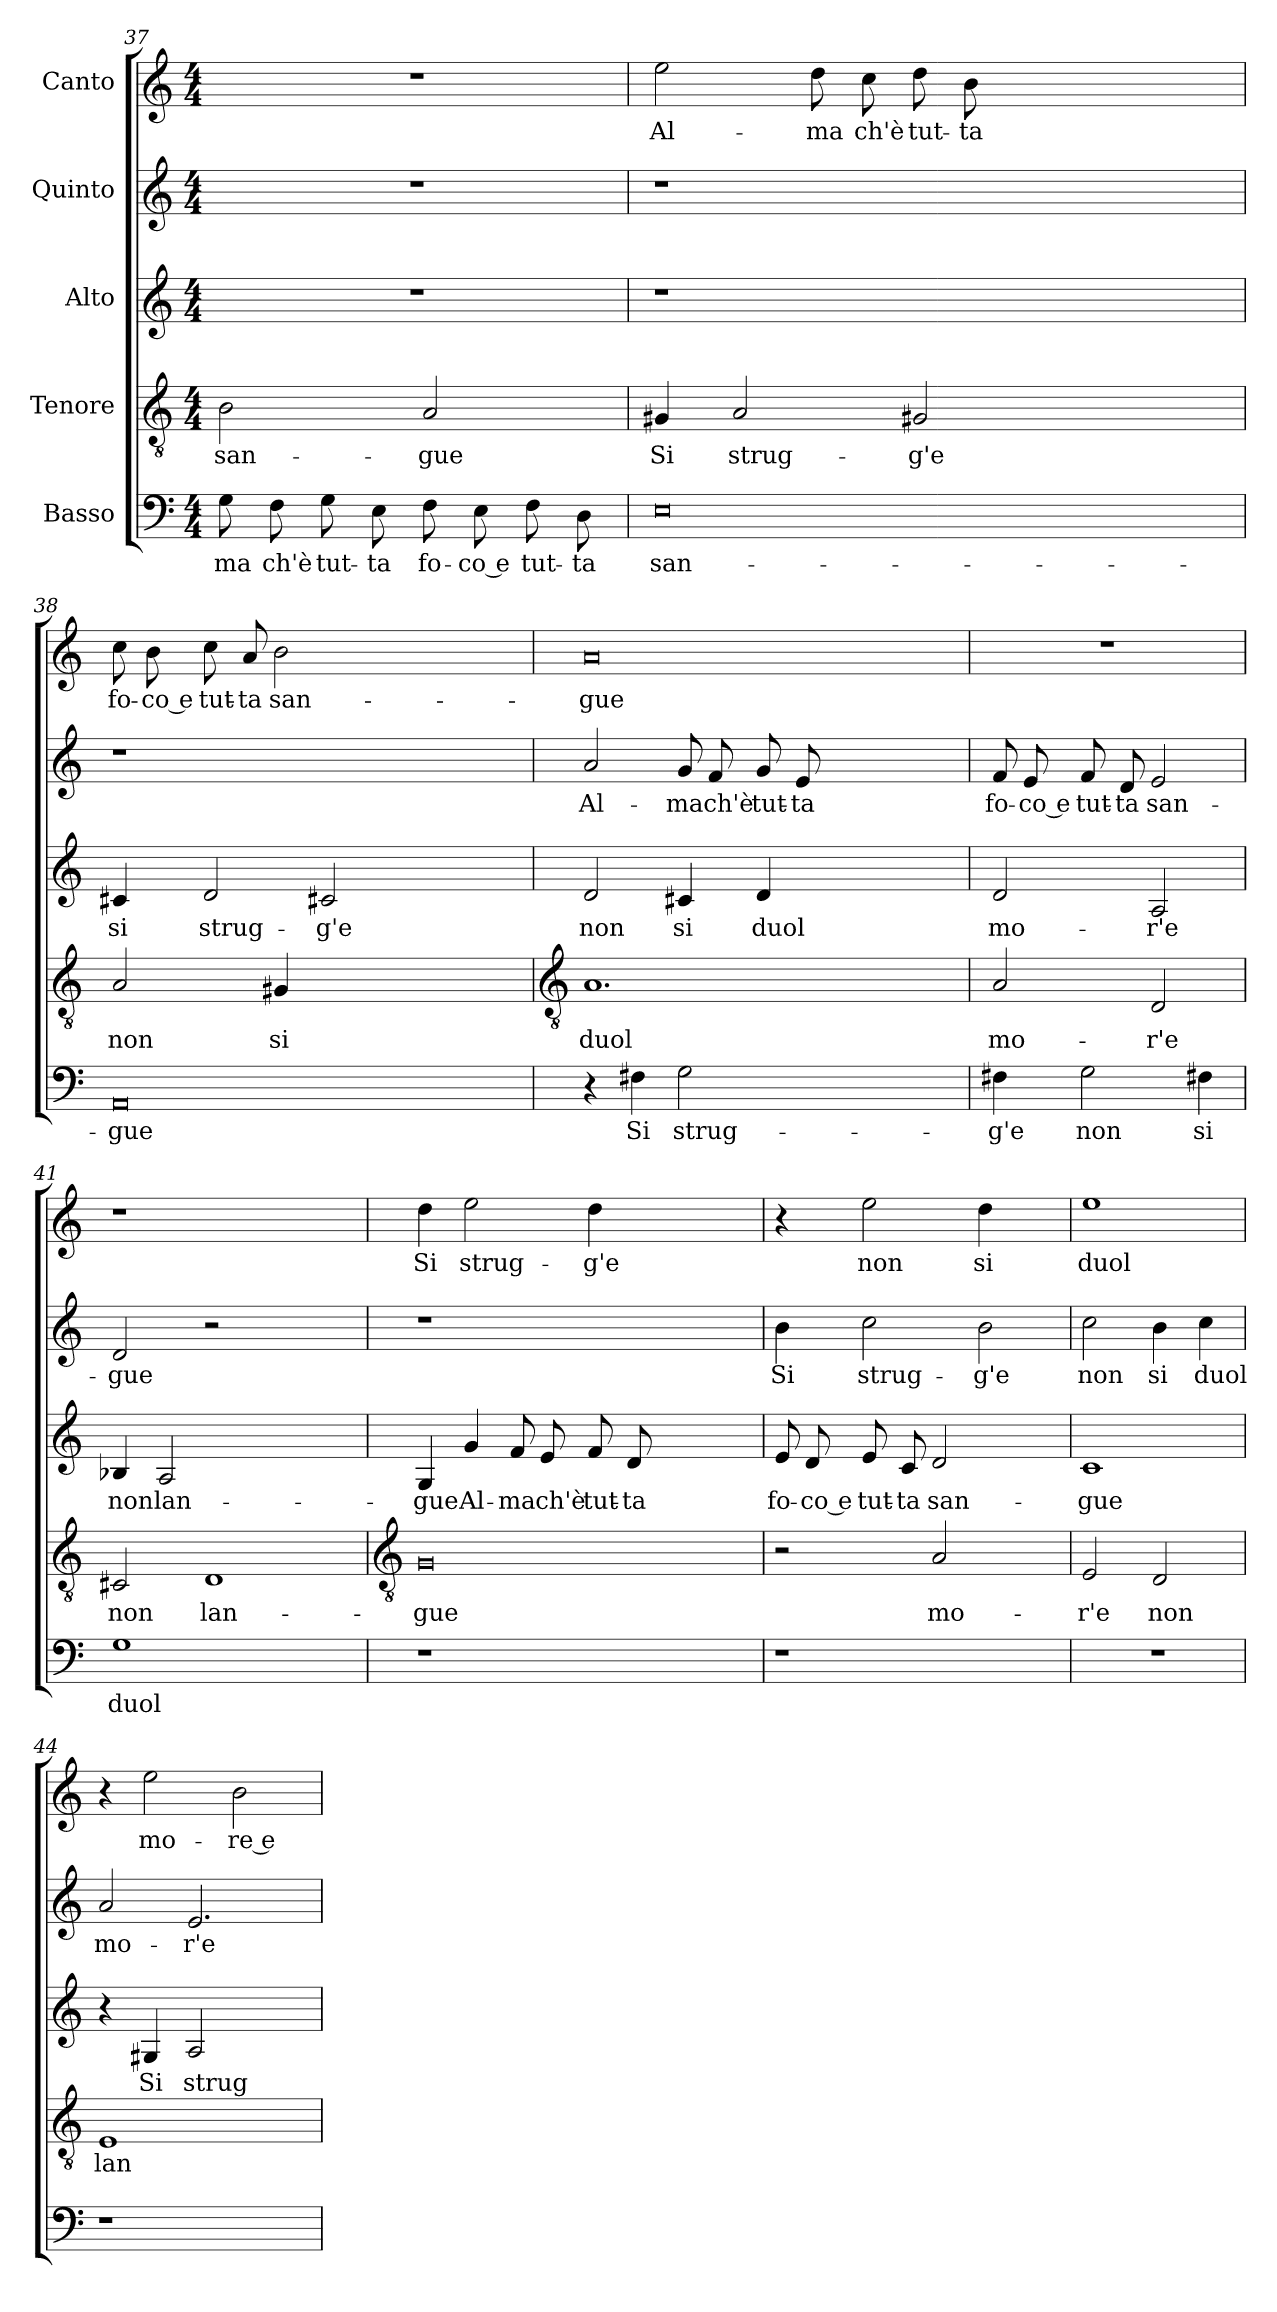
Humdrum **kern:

**kern	**text	**kern	**text	**kern	**text	**kern	**text	**kern	**text
*part5	*part5	*part4	*part4	*part3	*part3	*part2	*part2	*part1	*part1
*staff5	*staff5	*staff4	*staff4	*staff3	*staff3	*staff2	*staff2	*staff1	*staff1
*I"Basso	*	*I"Tenore	*	*I"Alto	*	*I"Quinto	*	*I"Canto	*
*clefF4	*	*clefGv2	*	*clefG2	*	*clefG2	*	*clefG2	*
*k[]	*	*k[]	*	*k[]	*	*k[]	*	*k[]	*
*C:	*	*C:	*	*C:	*	*C:	*	*C:	*
*M4/4	*	*M4/4	*	*M4/4	*	*M4/4	*	*M4/4	*
=37	=37	=37	=37	=37	=37	=37	=37	=37	=37
!	!LO:LY:b	!	!LO:LY:b	!	!	!	!	!	!
8G	-ma	2B	san-	1r	.	1r	.	1r	.
!	!LO:LY:b	!	!	!	!	!	!	!	!
8F	ch'è	.	.	.	.	.	.	.	.
!	!LO:LY:b	!	!	!	!	!	!	!	!
8G	tut-	.	.	.	.	.	.	.	.
!	!LO:LY:b	!	!	!	!	!	!	!	!
8E	-ta	.	.	.	.	.	.	.	.
!	!LO:LY:b	!	!LO:LY:b	!	!	!	!	!	!
8F	fo-	2A	-gue	.	.	.	.	.	.
!	!LO:LY:b	!	!	!	!	!	!	!	!
8E	-co e	.	.	.	.	.	.	.	.
!	!LO:LY:b	!	!	!	!	!	!	!	!
8F	tut-	.	.	.	.	.	.	.	.
!	!LO:LY:b	!	!	!	!	!	!	!	!
8D	-ta	.	.	.	.	.	.	.	.
=38	=38	=38	=38	=38	=38	=38	=38	=38	=38
!	!LO:LY:b	!	!LO:LY:b	!	!	!	!	!	!LO:LY:b
0E	san-	4G#X	Si	1r	.	1r	.	2ee	Al-
!	!	!	!LO:LY:b	!	!	!	!	!	!
.	.	2A	strug-	.	.	.	.	.	.
!	!	!	!	!	!	!	!	!	!LO:LY:b
.	.	.	.	.	.	.	.	8dd	-ma
!	!	!	!	!	!	!	!	!	!LO:LY:b
.	.	.	.	.	.	.	.	8cc	ch'è
!	!	!	!LO:LY:b	!	!	!	!	!	!LO:LY:b
.	.	2G#X	-g'e	.	.	.	.	8dd	tut-
!	!	!	!	!	!	!	!	!	!LO:LY:b
.	.	.	.	.	.	.	.	8b	-ta
.	.	.	.	1ryy	.	1ryy	.	1ryy	.
.	.	2.ryy	.	.	.	.	.	.	.
!!LO:LB:g=z
=38A	=38A	=38A	=38A	=38A	=38A	=38A	=38A	=38A	=38A
!	!LO:LY:b	!	!LO:LY:b	!	!LO:LY:b	!	!	!	!LO:LY:b
0AA	-gue	2A	non	4c#X	si	1r	.	8cc	fo-
!	!	!	!	!	!	!	!	!	!LO:LY:b
.	.	.	.	.	.	.	.	8b	-co e
!	!	!	!	!	!LO:LY:b	!	!	!	!LO:LY:b
.	.	.	.	2d	strug-	.	.	8cc	tut-
!	!	!	!	!	!	!	!	!	!LO:LY:b
.	.	.	.	.	.	.	.	8a	-ta
!	!	!	!LO:LY:b	!	!	!	!	!	!LO:LY:b
.	.	4G#X	si	.	.	.	.	2b	san-
!	!	!	!	!	!LO:LY:b	!	!	!	!
.	.	1ryy	.	2c#X	-g'e	.	.	.	.
.	.	.	.	.	.	1ryy	.	1ryy	.
.	.	.	.	2.ryy	.	.	.	.	.
.	.	4ryy	.	.	.	.	.	.	.
!!LO:LB:g=z
=39	=39	=39	=39	=39	=39	=39	=39	=39	=39
*	*	*clefGv2	*	*	*	*	*	*	*
!	!	!	!LO:LY:b	!	!LO:LY:b	!	!LO:LY:b	!	!LO:LY:b
4r	.	1.A	duol	2d	non	2a	Al-	0a	-gue
!	!LO:LY:b	!	!	!	!	!	!	!	!
4F#X	Si	.	.	.	.	.	.	.	.
!	!LO:LY:b	!	!	!	!LO:LY:b	!	!LO:LY:b	!	!
2G	strug-	.	.	4c#X	si	8g	-ma	.	.
!	!	!	!	!	!	!	!LO:LY:b	!	!
.	.	.	.	.	.	8f	ch'è	.	.
!	!	!	!	!	!LO:LY:b	!	!LO:LY:b	!	!
.	.	.	.	4d	duol	8g	tut-	.	.
!	!	!	!	!	!	!	!LO:LY:b	!	!
.	.	.	.	.	.	8e	-ta	.	.
1ryy	.	.	.	1ryy	.	1ryy	.	.	.
.	.	2ryy	.	.	.	.	.	.	.
=40	=40	=40	=40	=40	=40	=40	=40	=40	=40
!	!LO:LY:b	!	!LO:LY:b	!	!LO:LY:b	!	!LO:LY:b	!	!
4F#X	-g'e	2A	mo-	2d	mo-	8f	fo-	1r	.
!	!	!	!	!	!	!	!LO:LY:b	!	!
.	.	.	.	.	.	8e	-co e	.	.
!	!LO:LY:b	!	!	!	!	!	!LO:LY:b	!	!
2G	non	.	.	.	.	8f	tut-	.	.
!	!	!	!	!	!	!	!LO:LY:b	!	!
.	.	.	.	.	.	8d	-ta	.	.
!	!	!	!LO:LY:b	!	!LO:LY:b	!	!LO:LY:b	!	!
.	.	2D	-r'e	2A	-r'e	2e	san-	.	.
!	!LO:LY:b	!	!	!	!	!	!	!	!
4F#X	si	.	.	.	.	.	.	.	.
!!LO:LB:g=z
=41	=41	=41	=41	=41	=41	=41	=41	=41	=41
!	!LO:LY:b	!	!LO:LY:b	!	!LO:LY:b	!	!LO:LY:b	!	!
1G	duol	2C#X	non	4B-X	non	2d	-gue	1r	.
!	!	!	!	!	!LO:LY:b	!	!	!	!
.	.	.	.	2A	lan-	.	.	.	.
!	!	!	!LO:LY:b	!	!	!	!	!	!
.	.	1D	lan-	.	.	2r	.	.	.
.	.	.	.	2.ryy	.	.	.	.	.
2ryy	.	.	.	.	.	2ryy	.	2ryy	.
!!LO:LB:g=z
=42	=42	=42	=42	=42	=42	=42	=42	=42	=42
*	*	*clefGv2	*	*	*	*	*	*	*
!	!	!	!LO:LY:b	!	!LO:LY:b	!	!	!	!LO:LY:b
1r	.	0G	-gue	4G	-gue	1r	.	4dd	Si
!	!	!	!	!	!LO:LY:b	!	!	!	!LO:LY:b
.	.	.	.	4g	Al-	.	.	2ee	strug-
!	!	!	!	!	!LO:LY:b	!	!	!	!
.	.	.	.	8f	-ma	.	.	.	.
!	!	!	!	!	!LO:LY:b	!	!	!	!
.	.	.	.	8e	ch'è	.	.	.	.
!	!	!	!	!	!LO:LY:b	!	!	!	!LO:LY:b
.	.	.	.	8f	tut-	.	.	4dd	-g'e
!	!	!	!	!	!LO:LY:b	!	!	!	!
.	.	.	.	8d	-ta	.	.	.	.
1ryy	.	.	.	1ryy	.	1ryy	.	1ryy	.
!!LO:LB:g=z
=42A	=42A	=42A	=42A	=42A	=42A	=42A	=42A	=42A	=42A
!	!	!	!	!	!LO:LY:b	!	!LO:LY:b	!	!
1r	.	2r	.	8e	fo-	4b	Si	4r	.
!	!	!	!	!	!LO:LY:b	!	!	!	!
.	.	.	.	8d	-co e	.	.	.	.
!	!	!	!	!	!LO:LY:b	!	!LO:LY:b	!	!LO:LY:b
.	.	.	.	8e	tut-	2cc	strug-	2ee	non
!	!	!	!	!	!LO:LY:b	!	!	!	!
.	.	.	.	8c	-ta	.	.	.	.
!	!	!	!LO:LY:b	!	!LO:LY:b	!	!	!	!
.	.	2A	mo-	2d	san-	.	.	.	.
!	!	!	!	!	!	!	!LO:LY:b	!	!LO:LY:b
.	.	.	.	.	.	2b	-g'e	4dd	si
4ryy	.	4ryy	.	4ryy	.	.	.	4ryy	.
=43A	=43A	=43A	=43A	=43A	=43A	=43A	=43A	=43A	=43A
!	!	!	!LO:LY:b	!	!LO:LY:b	!	!LO:LY:b	!	!LO:LY:b
1r	.	2E	-r'e	1c	-gue	2cc	non	1ee	duol
!	!	!	!LO:LY:b	!	!	!	!LO:LY:b	!	!
.	.	2D	non	.	.	4b	si	.	.
!	!	!	!	!	!	!	!LO:LY:b	!	!
.	.	.	.	.	.	4cc	duol	.	.
=44A	=44A	=44A	=44A	=44A	=44A	=44A	=44A	=44A	=44A
!	!	!	!LO:LY:b	!	!	!	!LO:LY:b	!	!
1r	.	1E	lan-	4r	.	2a	mo-	4r	.
!	!	!	!	!	!LO:LY:b	!	!	!	!LO:LY:b
.	.	.	.	4G#X	Si	.	.	2ee	mo-
!	!	!	!	!	!LO:LY:b	!	!LO:LY:b	!	!
.	.	.	.	2A	strug-	2.e	-r'e	.	.
!	!	!	!	!	!	!	!	!	!LO:LY:b
.	.	.	.	.	.	.	.	2b	-re e
4ryy	.	4ryy	.	4ryy	.	.	.	.	.
=	=	=	=	=	=	=	=	=	=
*-	*-	*-	*-	*-	*-	*-	*-	*-	*-
